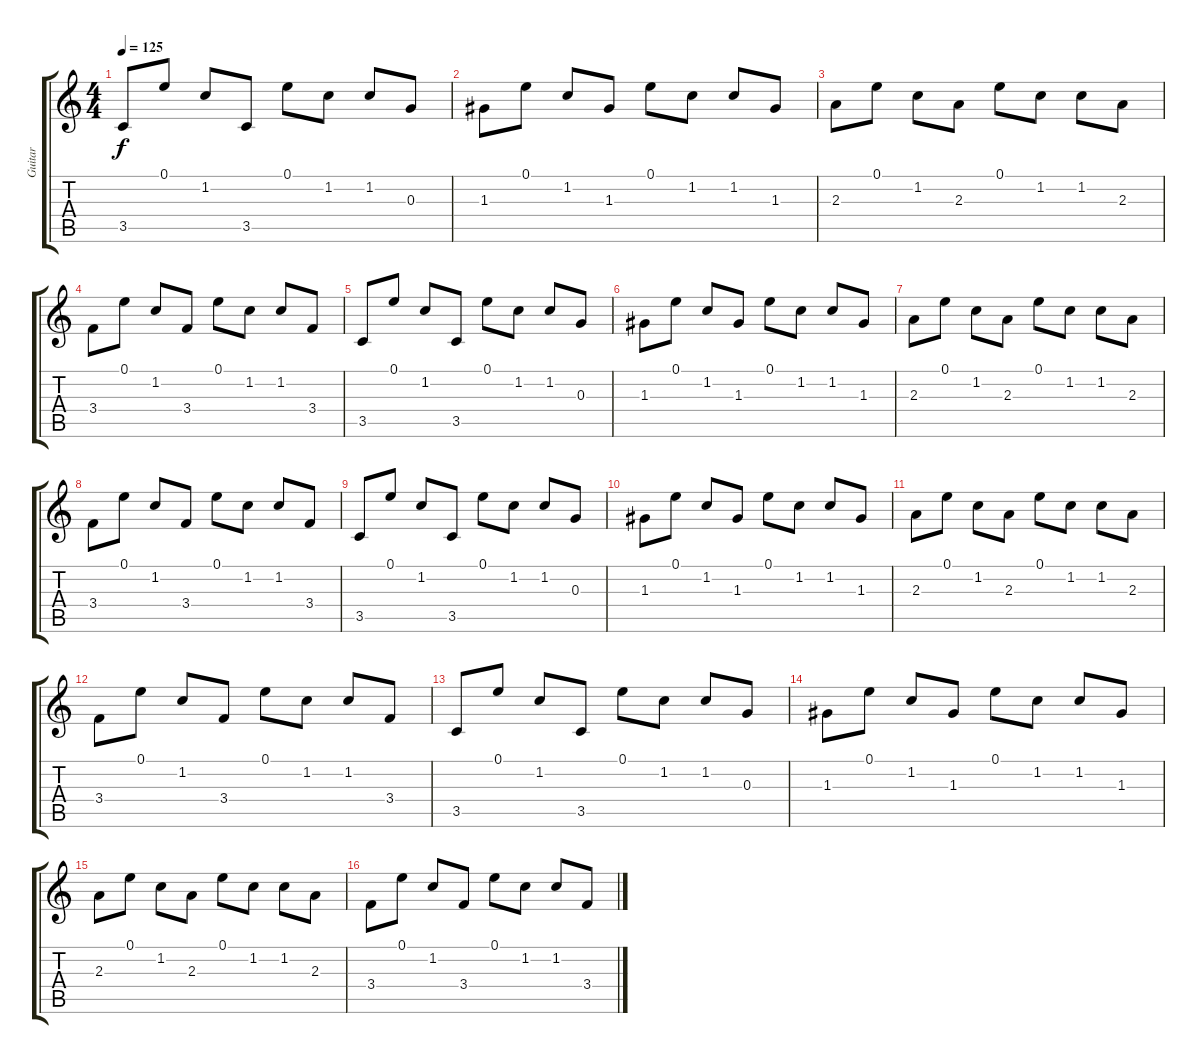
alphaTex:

\track ("Guitar" "Guitar") {instrument acousticguitarsteel}
\staff {score tabs}
\tuning (E4 B3 G3 D3 A2 E2) {hide}
\ts (4 4)
\tempo 125
\clef g2
\ks c
3.5.8{dy f} 0.1.8 1.2.8 3.5.8 0.1.8 1.2.8 1.2.8 0.3.8 |
1.3.8 0.1.8 1.2.8 1.3.8 0.1.8 1.2.8 1.2.8 1.3.8 |
2.3.8 0.1.8 1.2.8 2.3.8 0.1.8 1.2.8 1.2.8 2.3.8 |
3.4.8 0.1.8 1.2.8 3.4.8 0.1.8 1.2.8 1.2.8 3.4.8 |
3.5.8 0.1.8 1.2.8 3.5.8 0.1.8 1.2.8 1.2.8 0.3.8 |
1.3.8 0.1.8 1.2.8 1.3.8 0.1.8 1.2.8 1.2.8 1.3.8 |
2.3.8 0.1.8 1.2.8 2.3.8 0.1.8 1.2.8 1.2.8 2.3.8 |
3.4.8 0.1.8 1.2.8 3.4.8 0.1.8 1.2.8 1.2.8 3.4.8 |
3.5.8 0.1.8 1.2.8 3.5.8 0.1.8 1.2.8 1.2.8 0.3.8 |
1.3.8 0.1.8 1.2.8 1.3.8 0.1.8 1.2.8 1.2.8 1.3.8 |
2.3.8 0.1.8 1.2.8 2.3.8 0.1.8 1.2.8 1.2.8 2.3.8 |
3.4.8 0.1.8 1.2.8 3.4.8 0.1.8 1.2.8 1.2.8 3.4.8 |
3.5.8 0.1.8 1.2.8 3.5.8 0.1.8 1.2.8 1.2.8 0.3.8 |
1.3.8 0.1.8 1.2.8 1.3.8 0.1.8 1.2.8 1.2.8 1.3.8 |
2.3.8 0.1.8 1.2.8 2.3.8 0.1.8 1.2.8 1.2.8 2.3.8 |
3.4.8 0.1.8 1.2.8 3.4.8 0.1.8 1.2.8 1.2.8 3.4.8
